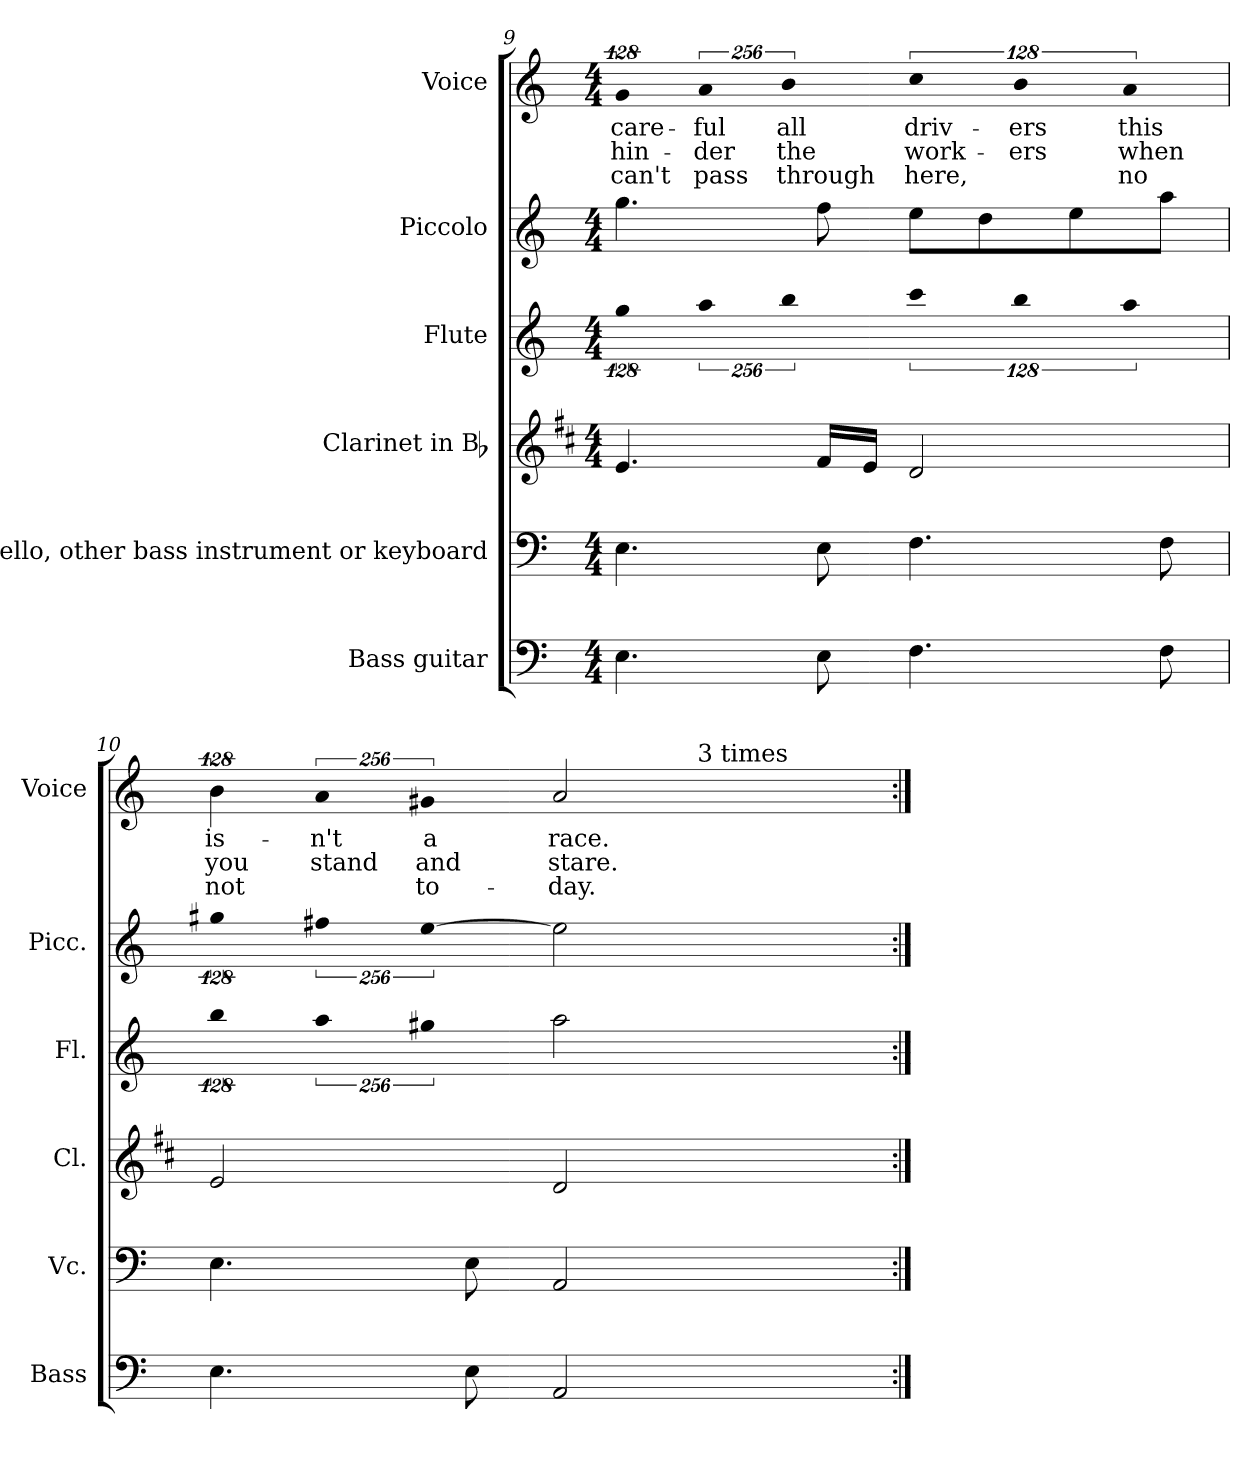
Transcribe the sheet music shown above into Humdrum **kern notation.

**kern	**kern	**kern	**kern	**kern	**kern	**text	**text	**text
*part6	*part5	*part4	*part3	*part2	*part1	*part1	*part1	*part1
*staff6	*staff5	*staff4	*staff3	*staff2	*staff1	*staff1	*staff1	*staff1
*I"Bass guitar	*I"Violoncello, other bass instrument or keyboard	*I"Clarinet in Bb	*I"Flute	*I"Piccolo	*I"Voice	*	*	*
*I'Bass	*I'Vc.	*I'Cl.	*I'Fl.	*I'Picc.	*I'Voice	*	*	*
*clefF4	*clefF4	*clefG2	*clefG2	*clefG2	*clefG2	*	*	*
*ITrd7c12	*	*ITrd1c2	*	*ITrd-7c-12	*	*	*	*
*k[]	*k[]	*k[]	*k[]	*k[]	*k[]	*	*	*
*C:	*C:	*C:	*C:	*C:	*C:	*	*	*
*M4/4	*M4/4	*M4/4	*M4/4	*M4/4	*M4/4	*	*	*
=9	=9	=9	=9	=9	=9	=9	=9	=9
!	!	!	!LO:N:vis=4	!	!LO:N:vis=4	!	!	!
!	!	!	!	!	!	!LO:LY:b:color=#000000	!LO:LY:b:color=#000000	!LO:LY:b:color=#000000
4.EEi\	4.Ei\	4.di/	(512%85ggi\	4.gggi\	512%85gi/	care-	hin-	can't
!	!	!	!LO:N:vis=4	!	!LO:N:vis=4	!	!	!
!	!	!	!	!	!	!LO:LY:b:color=#000000	!LO:LY:b:color=#000000	!LO:LY:b:color=#000000
.	.	.	1024%171aai\	.	1024%171ai/	-ful	-der	pass
!	!	!	!LO:N:vis=4	!	!LO:N:vis=4	!	!	!
!	!	!	!	!	!	!LO:LY:b:color=#000000	!LO:LY:b:color=#000000	!LO:LY:b:color=#000000
.	.	.	1024%171bbi\	.	1024%171bi\	all	the	through
8EEi\	8Ei\	16ei/LL	.	8fffi\	.	.	.	.
.	.	16di/JJ	.	.	.	.	.	.
!	!	!	!LO:N:vis=4	!	!LO:N:vis=4	!	!	!
!	!	!	!	!	!	!LO:LY:b:color=#000000	!LO:LY:b:color=#000000	!LO:LY:b:color=#000000
4.FFi\	4.Fi\	2ci/)	512%85ccci\	8eeei\L	512%85cci\	driv-	work-	here,
.	.	.	.	8dddi\	.	.	.	.
!	!	!	!LO:N:vis=4	!	!LO:N:vis=4	!	!	!
!	!	!	!	!	!	!LO:LY:b:color=#000000	!LO:LY:b:color=#000000	!
.	.	.	1024%171bbi\	.	1024%171bi\	-ers	-ers	.
.	.	.	.	8eeei\	.	.	.	.
!	!	!	!LO:N:vis=4	!	!LO:N:vis=4	!	!	!
!	!	!	!	!	!	!LO:LY:b:color=#000000	!LO:LY:b:color=#000000	!LO:LY:b:color=#000000
.	.	.	1024%171aai\	.	1024%171ai/	this	when	no
8FFi\	8Fi\	.	.	8aaai\J	.	.	.	.
=10	=10	=10	=10	=10	=10	=10	=10	=10
!	!	!	!LO:N:vis=4	!LO:N:vis=4	!LO:N:vis=4	!	!	!
!	!	!	!	!	!	!LO:LY:b:color=#000000	!LO:LY:b:color=#000000	!LO:LY:b:color=#000000
*	*	*	*	*	*^	*	*	*
4.EEi\	4.Ei\	2di/	512%85bbi\	512%85ggg#Xi\	512%85bi\	2ryy	is-	you	not
!	!	!	!LO:N:vis=4	!LO:N:vis=4	!LO:N:vis=4	!	!	!	!
!	!	!	!	!	!	!	!LO:LY:b:color=#000000	!LO:LY:b:color=#000000	!
.	.	.	1024%171aai\	1024%171fff#Xi\	1024%171ai/	.	-n't	stand	.
!	!	!	!LO:N:vis=4	!LO:N:vis=4	!LO:N:vis=4	!	!	!	!
!	!	!	!	!	!	!	!LO:LY:b:color=#000000	!LO:LY:b:color=#000000	!LO:LY:b:color=#000000
.	.	.	1024%171gg#Xi\	[1024%171eeei\	1024%171g#Xi/	.	a	and	to-
8EEi\	8Ei\	.	.	.	.	.	.	.	.
!	!	!	!	!	!	!	!LO:LY:b:color=#000000	!LO:LY:b:color=#000000	!LO:LY:b:color=#000000
2AAAi/	2AAi/	2ci/	2aai\	2eeei\]	2ai/	4ryy	race.	stare.	-day.
.	.	.	.	.	.	256ryy	.	.	.
!	!	!	!	!	!	!LO:TX:a:t=3 times	!	!	!
.	.	.	.	.	.	8ryy	.	.	.
.	.	.	.	.	.	16ryy	.	.	.
.	.	.	.	.	.	32...ryy	.	.	.
*	*	*	*	*	*v	*v	*	*	*
=:|!	=:|!	=:|!	=:|!	=:|!	=:|!	=:|!	=:|!	=:|!
*-	*-	*-	*-	*-	*-	*-	*-	*-
